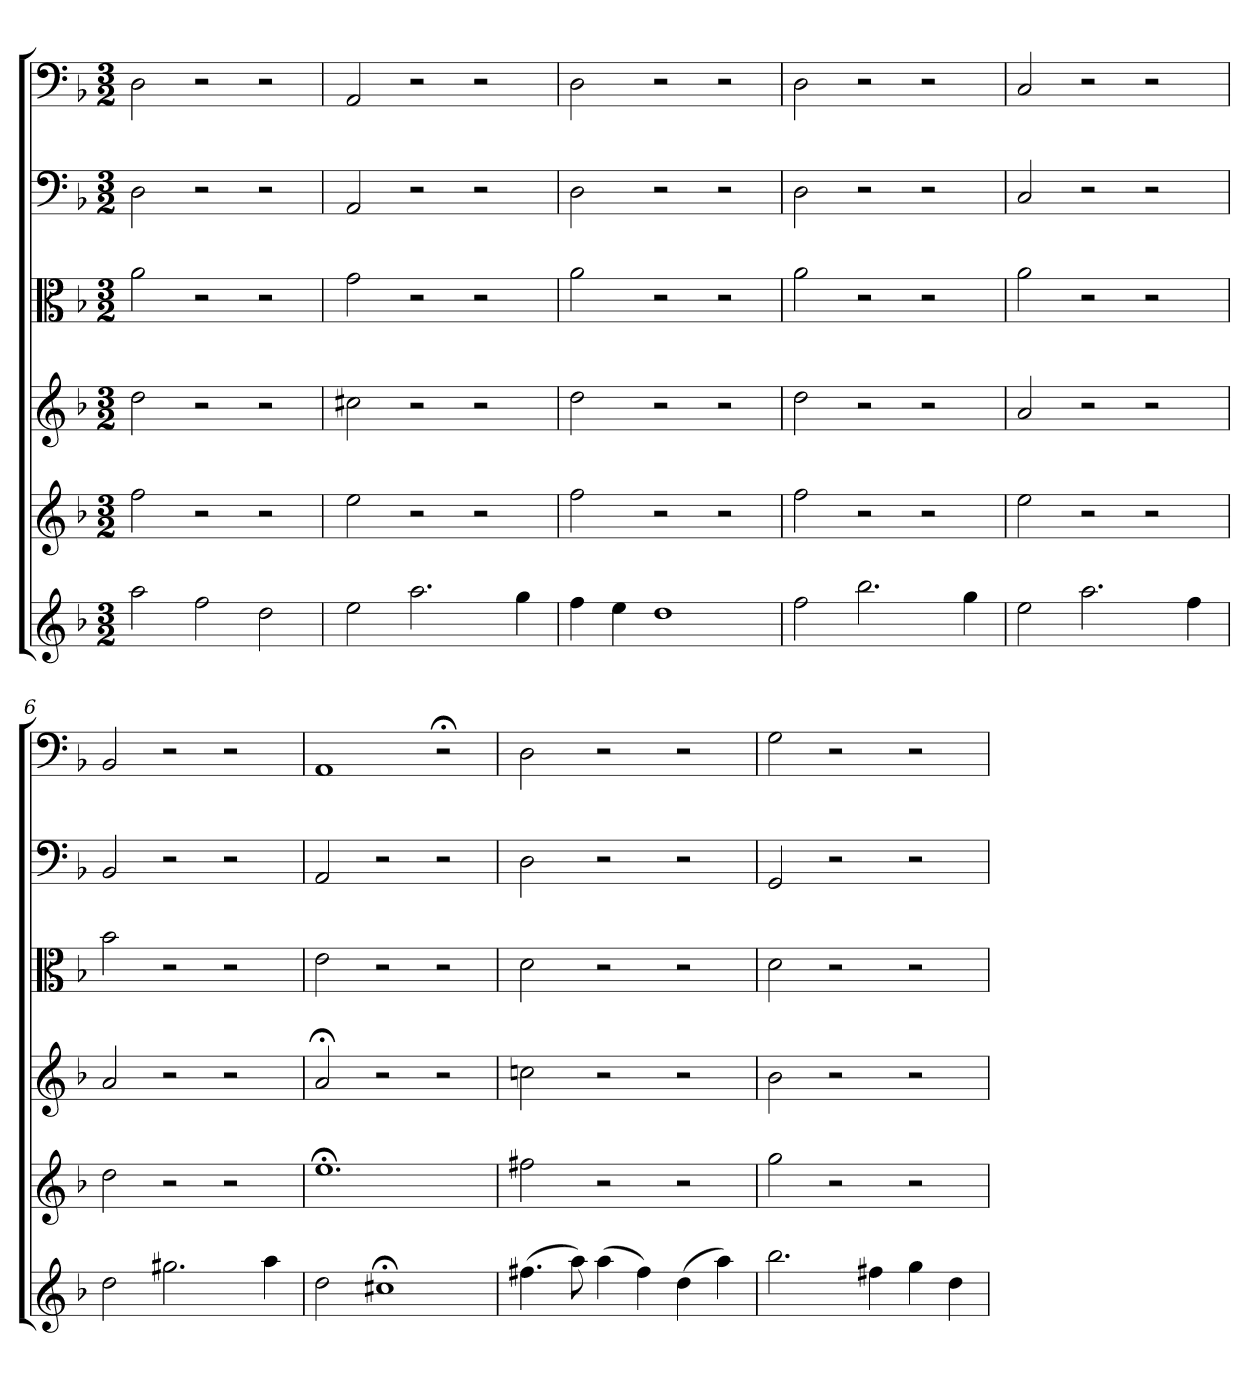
**kern	**kern	**kern	**kern	**kern	**kern
*part6	*part5	*part4	*part3	*part2	*part1
*staff6	*staff5	*staff4	*staff3	*staff2	*staff1
*clefG2	*clefG2	*clefG2	*clefC3	*clefF4	*clefF4
*k[b-]	*k[b-]	*k[b-]	*k[b-]	*k[b-]	*k[b-]
*d:	*d:	*d:	*d:	*d:	*d:
*M3/2	*M3/2	*M3/2	*M3/2	*M3/2	*M3/2
=1	=1	=1	=1	=1	=1
2aa\	2ff\	2dd\	2a\	2D\	2D\
2ff\	2r	2r	2r	2r	2r
2dd\	2r	2r	2r	2r	2r
=2	=2	=2	=2	=2	=2
2ee\	2ee\	2cc#X\	2g\	2AA/	2AA/
2.aa\	2r	2r	2r	2r	2r
.	2r	2r	2r	2r	2r
4gg\	.	.	.	.	.
=3	=3	=3	=3	=3	=3
4ff\	2ff\	2dd\	2a\	2D\	2D\
4ee\	.	.	.	.	.
1dd\	2r	2r	2r	2r	2r
.	2r	2r	2r	2r	2r
=4	=4	=4	=4	=4	=4
2ff\	2ff\	2dd\	2a\	2D\	2D\
2.bb-\	2r	2r	2r	2r	2r
.	2r	2r	2r	2r	2r
4gg\	.	.	.	.	.
=5	=5	=5	=5	=5	=5
2ee\	2ee\	2a/	2a\	2C/	2C/
2.aa\	2r	2r	2r	2r	2r
.	2r	2r	2r	2r	2r
4ff\	.	.	.	.	.
=6	=6	=6	=6	=6	=6
2dd\	2dd\	2a/	2b-\	2BB-/	2BB-/
2.gg#X\	2r	2r	2r	2r	2r
.	2r	2r	2r	2r	2r
4aa\	.	.	.	.	.
=7	=7	=7	=7	=7	=7
2dd\	1.ee;<\	2a;</	2e\	2AA/	1AA/
1cc#X;<\	.	2r	2r	2r	.
.	.	2r	2r	2r	2r;<
=8	=8	=8	=8	=8	=8
(4.ff#X\	2ff#X\	2ccn\	2d\	2D\	2D\
8aa\)	.	.	.	.	.
(4aa\	2r	2r	2r	2r	2r
4ff#\)	.	.	.	.	.
(4dd\	2r	2r	2r	2r	2r
4aa\)	.	.	.	.	.
=9	=9	=9	=9	=9	=9
2.bb-\	2gg\	2b-\	2d\	2GG/	2G\
.	2r	2r	2r	2r	2r
4ff#X\	.	.	.	.	.
4gg\	2r	2r	2r	2r	2r
4dd\	.	.	.	.	.
=	=	=	=	=	=
*-	*-	*-	*-	*-	*-
